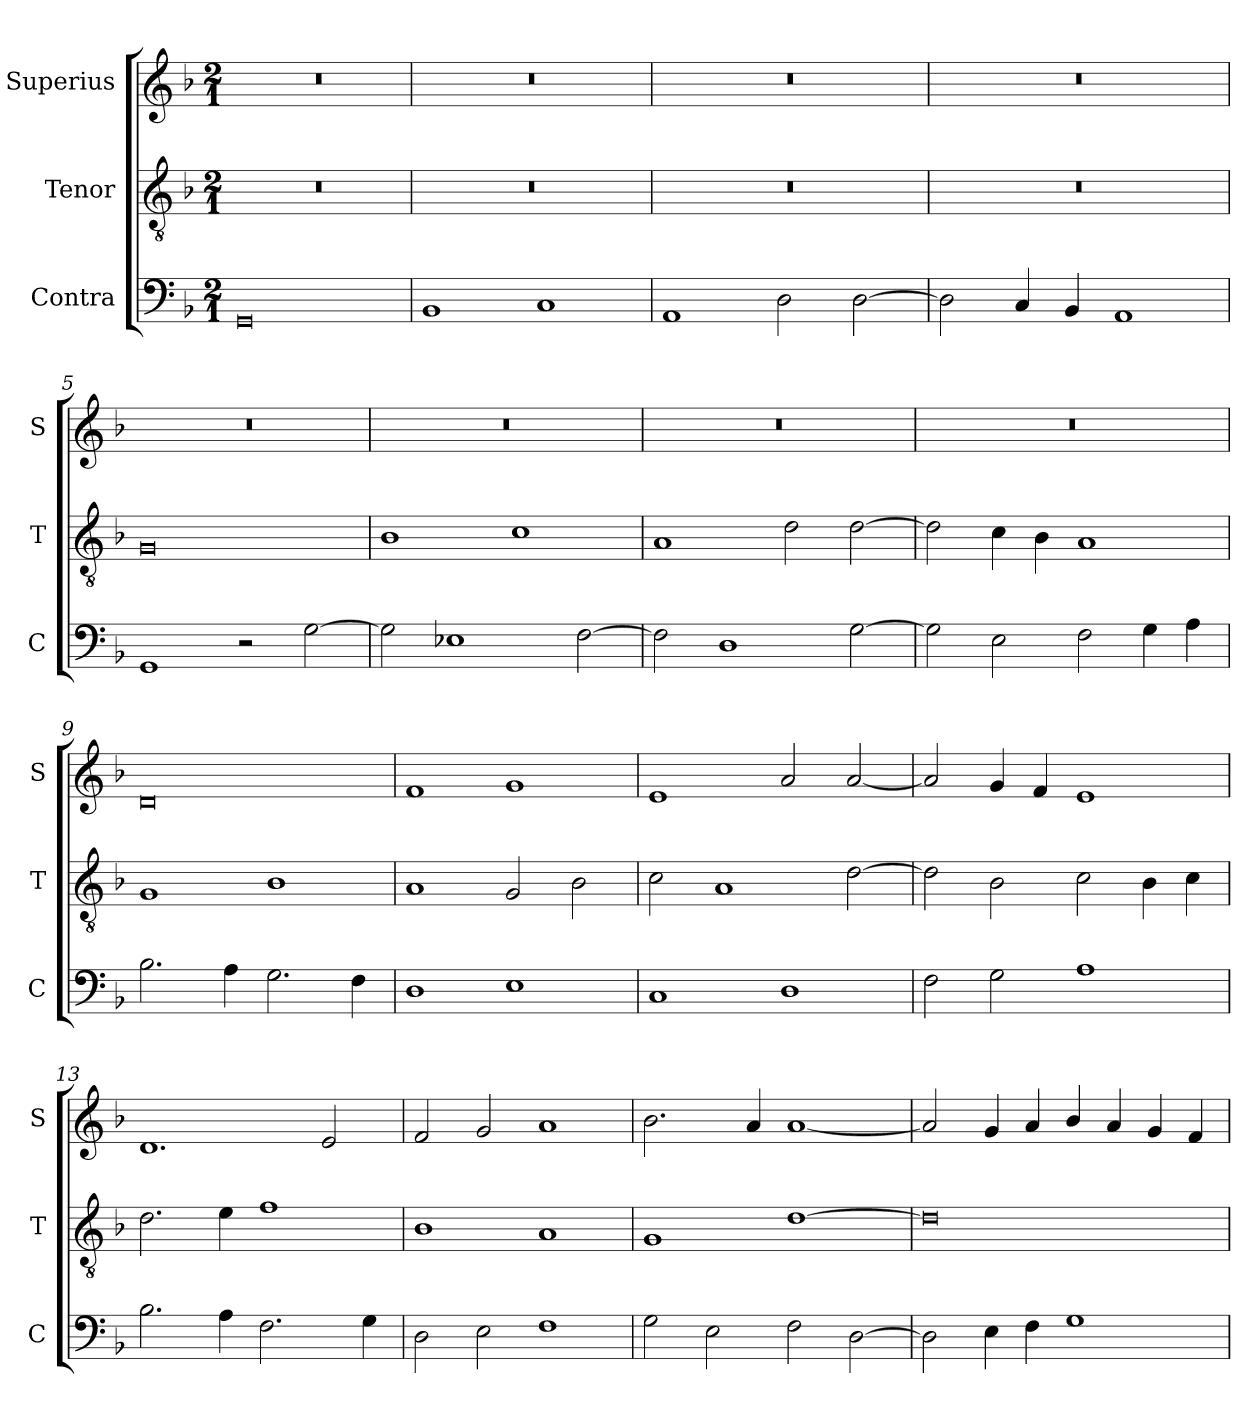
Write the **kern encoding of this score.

**kern	**kern	**kern
*part3	*part2	*part1
*staff3	*staff2	*staff1
*I"Contra	*I"Tenor	*I"Superius
*I'C	*I'T	*I'S
*clefF4	*clefGv2	*clefG2
*k[b-]	*k[b-]	*k[b-]
*M2/1	*M2/1	*M2/1
=1	=1	=1
0GG	0r	0r
=2	=2	=2
1BB-/	0r	0r
1C/	.	.
=3	=3	=3
1AA/	0r	0r
2D\	.	.
[2D\	.	.
=4	=4	=4
2D\]	0r	0r
4C/	.	.
4BB-/	.	.
1AA/	.	.
=5	=5	=5
1GG/	0G	0r
2r	.	.
[2G\	.	.
=6	=6	=6
2G\]	1B-\	0r
1E-X\	.	.
.	1c\	.
[2F\	.	.
=7	=7	=7
2F\]	1A/	0r
1D\	.	.
.	2d\	.
[2G\	[2d\	.
=8	=8	=8
2G\]	2d\]	0r
2E\	4c\	.
.	4B-\	.
2F\	1A/	.
4G\	.	.
4A\	.	.
=9	=9	=9
2.B-\	1G/	0d
4A\	.	.
2.G\	1B-\	.
4F\	.	.
=10	=10	=10
1D\	1A/	1f/
1E\	2G/	1g/
.	2B-\	.
=11	=11	=11
1C/	2c\	1e/
.	1A/	.
1D\	.	2a/
.	[2d\	[2a/
=12	=12	=12
2F\	2d\]	2a/]
2G\	2B-\	4g/
.	.	4f/
1A\	2c\	1e/
.	4B-\	.
.	4c\	.
=13	=13	=13
2.B-\	2.d\	1.d/
4A\	4e\	.
2.F\	1f\	.
.	.	2e/
4G\	.	.
=14	=14	=14
2D\	1B-\	2f/
2E\	.	2g/
1F\	1A/	1a/
=15	=15	=15
2G\	1G/	2.b-\
2E\	.	.
.	.	4a/
2F\	[1d\	[1a/
[2D\	.	.
=16	=16	=16
2D\]	0d]	2a/]
4E\	.	4g/
4F\	.	4a/
1G\	.	4b-/
.	.	4a/
.	.	4g/
.	.	4f/
=	=	=
*-	*-	*-
